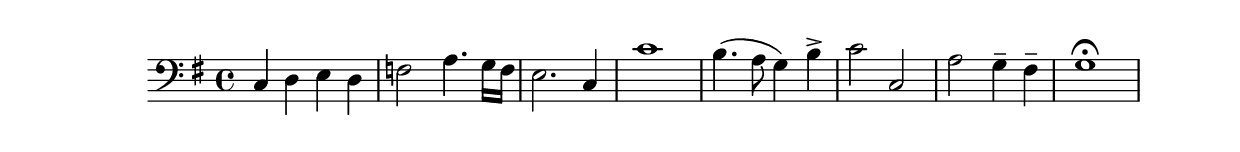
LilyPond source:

\version "2.16.2"

% Examples for "LilyPond and Version Control" post

music = \relative c { \key g \major \clef bass
  c4 d e d | f2 a4. g16 f | e2. c4 | c'1 |
  b4.( a8 g4) b-> | c2 c, | a' g4-- fis-- | g1\fermata }

\score {
  \new Staff \music
}